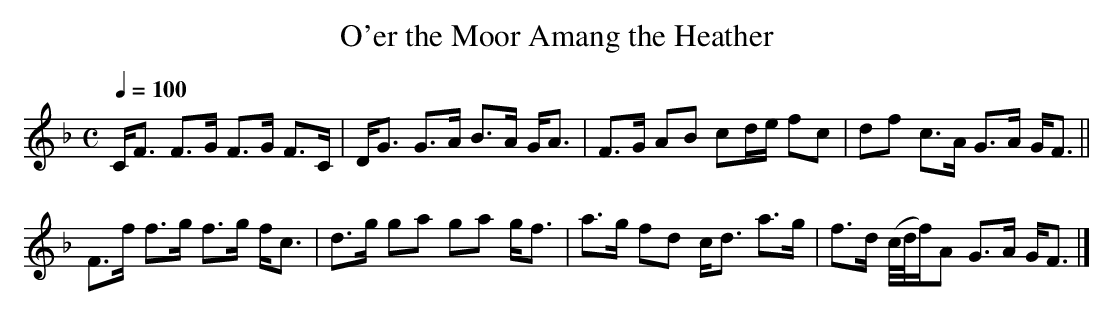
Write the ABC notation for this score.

X:1
T:O'er the Moor Amang the Heather
M:C
L:1/8
Q:1/4=100
K:F
C<F F>G F>G F>C|D<G G>A B>A G<A|F>G AB cd/e/ fc |df   c>A        G>A G<F||
F>f f>g f>g f<c|d>g ga  ga  g<f|a>g fd c<d   a>g|f>d (c//d//f/)A G>A G<F|]
